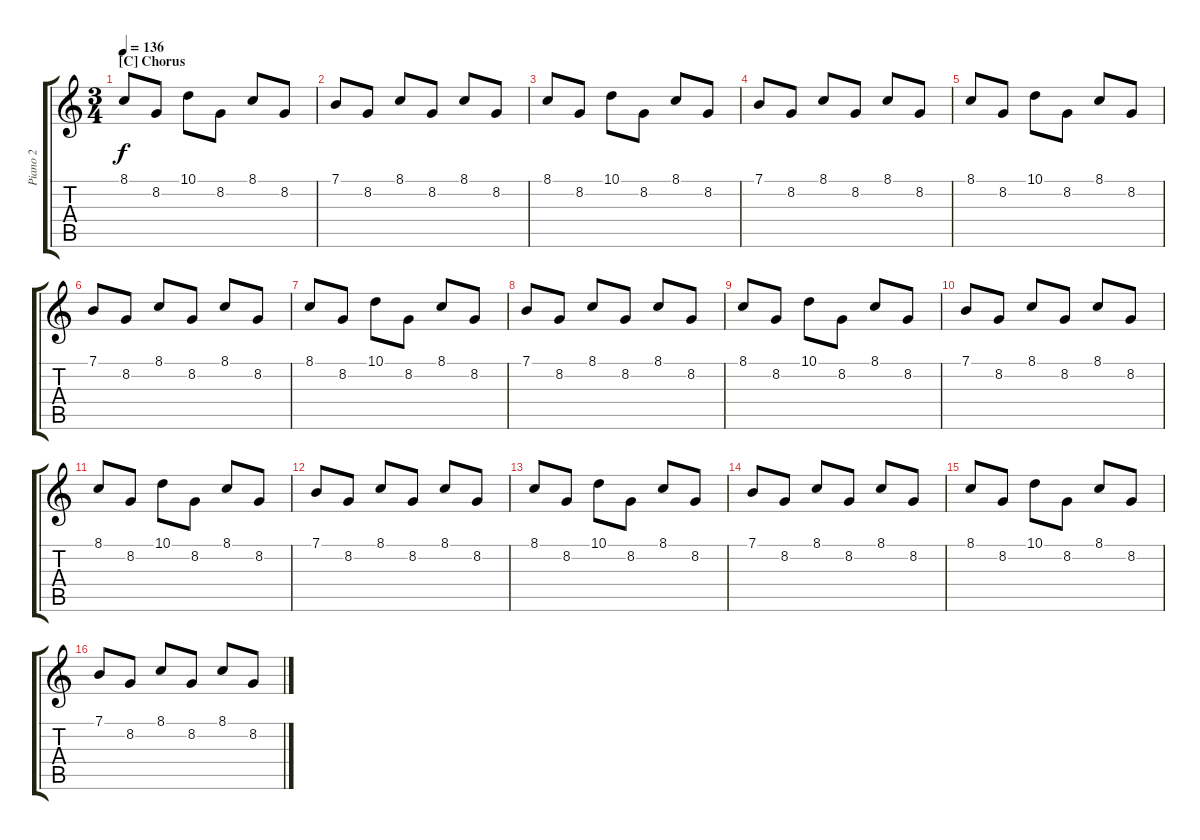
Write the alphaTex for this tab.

\track ("Piano 2" "Piano 2") {instrument acousticgrandpiano}
\staff {score tabs}
\tuning (E4 B3 G3 D3 A2 E2) {hide}
\ts (3 4)
\section ("" "[C] Chorus")
\tempo 136
\clef g2
\ks aminor
8.1.8{dy f} 8.2.8 10.1.8 8.2.8 8.1.8 8.2.8 |
7.1.8 8.2.8 8.1.8 8.2.8 8.1.8 8.2.8 |
8.1.8 8.2.8 10.1.8 8.2.8 8.1.8 8.2.8 |
7.1.8 8.2.8 8.1.8 8.2.8 8.1.8 8.2.8 |
8.1.8 8.2.8 10.1.8 8.2.8 8.1.8 8.2.8 |
7.1.8 8.2.8 8.1.8 8.2.8 8.1.8 8.2.8 |
8.1.8 8.2.8 10.1.8 8.2.8 8.1.8 8.2.8 |
7.1.8 8.2.8 8.1.8 8.2.8 8.1.8 8.2.8 |
8.1.8 8.2.8 10.1.8 8.2.8 8.1.8 8.2.8 |
7.1.8 8.2.8 8.1.8 8.2.8 8.1.8 8.2.8 |
8.1.8 8.2.8 10.1.8 8.2.8 8.1.8 8.2.8 |
7.1.8 8.2.8 8.1.8 8.2.8 8.1.8 8.2.8 |
8.1.8 8.2.8 10.1.8 8.2.8 8.1.8 8.2.8 |
7.1.8 8.2.8 8.1.8 8.2.8 8.1.8 8.2.8 |
8.1.8 8.2.8 10.1.8 8.2.8 8.1.8 8.2.8 |
7.1.8 8.2.8 8.1.8 8.2.8 8.1.8 8.2.8
